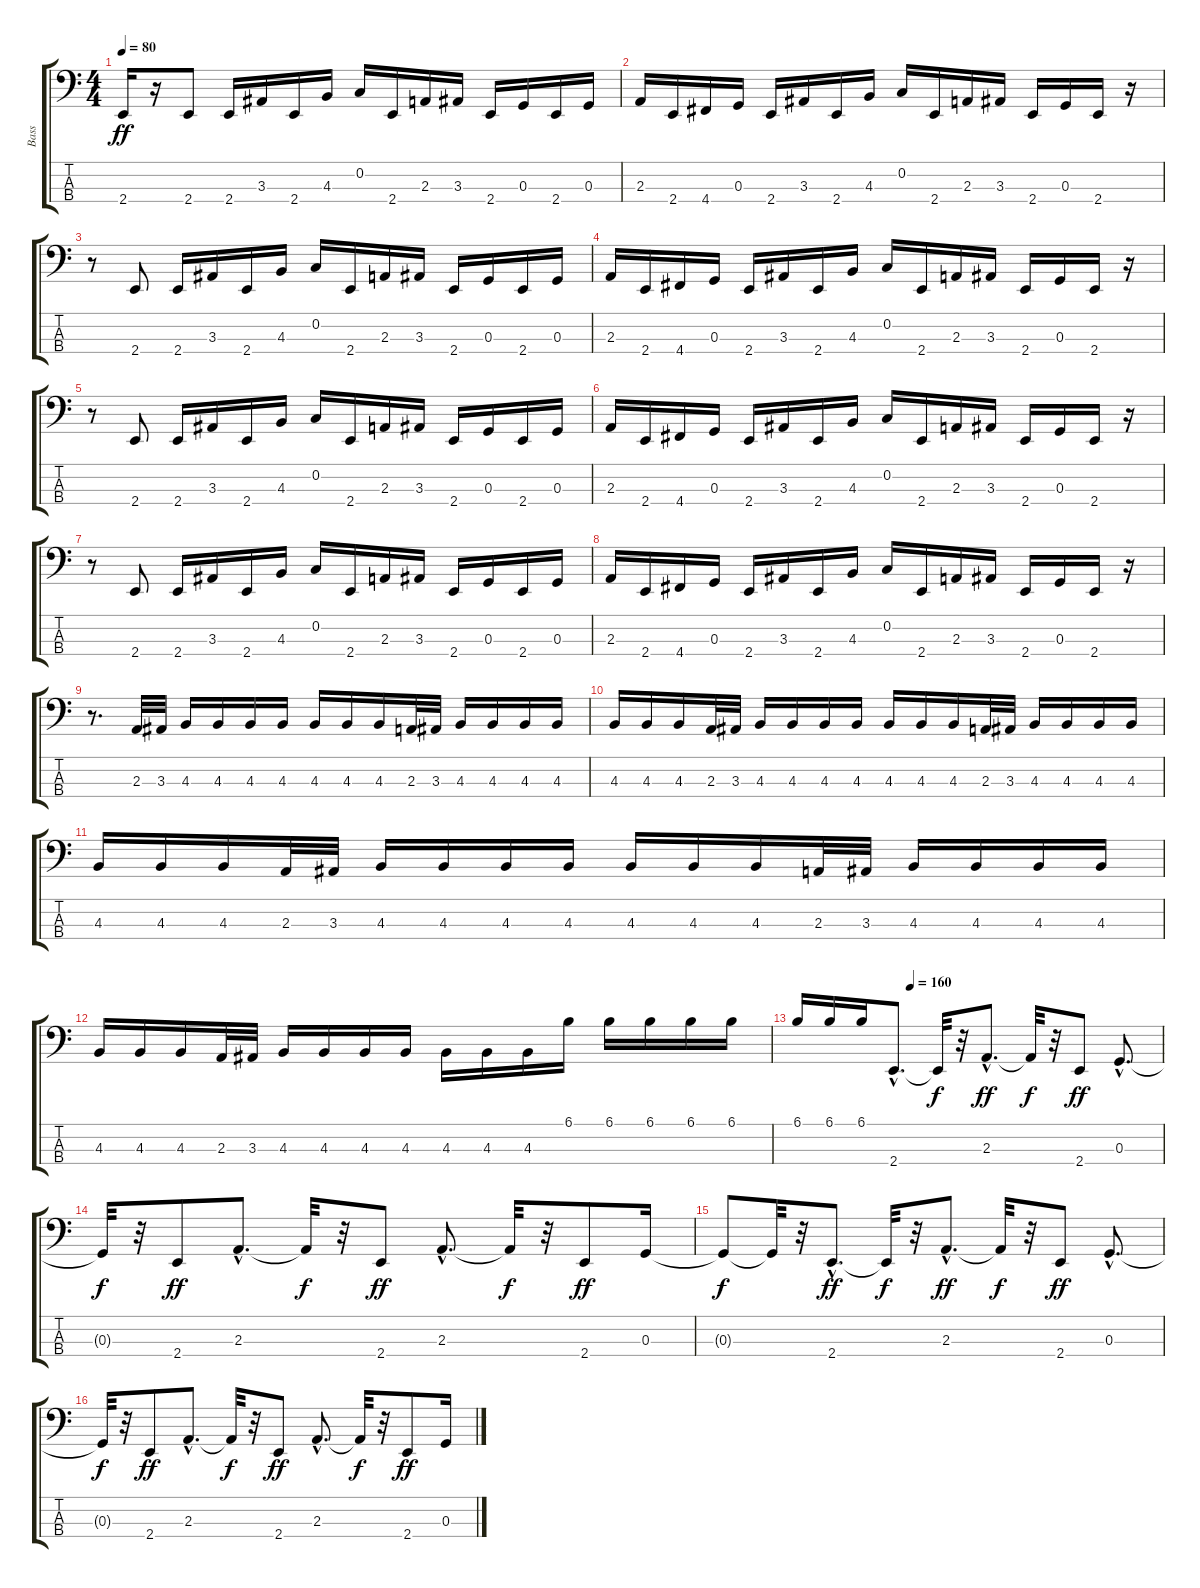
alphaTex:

\track ("Bass" "Bass") {instrument electricbassfinger}
\staff {score tabs}
\tuning (F2 C2 G1 D1) {hide}
\ts (4 4)
\tempo 80
\clef f4
\ks c
2.4.16{dy ff} r.16 2.4.8 2.4.16 3.3.16 2.4.16 4.3.16 0.2.16 2.4.16 2.3.16 3.3.16 2.4.16 0.3.16 2.4.16 0.3.16 |
2.3.16 2.4.16 4.4.16 0.3.16 2.4.16 3.3.16 2.4.16 4.3.16 0.2.16 2.4.16 2.3.16 3.3.16 2.4.16 0.3.16 2.4.16 r.16 |
r.8 2.4.8 2.4.16 3.3.16 2.4.16 4.3.16 0.2.16 2.4.16 2.3.16 3.3.16 2.4.16 0.3.16 2.4.16 0.3.16 |
2.3.16 2.4.16 4.4.16 0.3.16 2.4.16 3.3.16 2.4.16 4.3.16 0.2.16 2.4.16 2.3.16 3.3.16 2.4.16 0.3.16 2.4.16 r.16 |
r.8 2.4.8 2.4.16 3.3.16 2.4.16 4.3.16 0.2.16 2.4.16 2.3.16 3.3.16 2.4.16 0.3.16 2.4.16 0.3.16 |
2.3.16 2.4.16 4.4.16 0.3.16 2.4.16 3.3.16 2.4.16 4.3.16 0.2.16 2.4.16 2.3.16 3.3.16 2.4.16 0.3.16 2.4.16 r.16 |
r.8 2.4.8 2.4.16 3.3.16 2.4.16 4.3.16 0.2.16 2.4.16 2.3.16 3.3.16 2.4.16 0.3.16 2.4.16 0.3.16 |
2.3.16 2.4.16 4.4.16 0.3.16 2.4.16 3.3.16 2.4.16 4.3.16 0.2.16 2.4.16 2.3.16 3.3.16 2.4.16 0.3.16 2.4.16 r.16 |
r.8{d} 2.3.32 3.3.32 4.3.16 4.3.16 4.3.16 4.3.16 4.3.16 4.3.16 4.3.16 2.3.32 3.3.32 4.3.16 4.3.16 4.3.16 4.3.16 |
4.3.16 4.3.16 4.3.16 2.3.32 3.3.32 4.3.16 4.3.16 4.3.16 4.3.16 4.3.16 4.3.16 4.3.16 2.3.32 3.3.32 4.3.16 4.3.16 4.3.16 4.3.16 |
4.3.16 4.3.16 4.3.16 2.3.32 3.3.32 4.3.16 4.3.16 4.3.16 4.3.16 4.3.16 4.3.16 4.3.16 2.3.32 3.3.32 4.3.16 4.3.16 4.3.16 4.3.16 |
4.3.16 4.3.16 4.3.16 2.3.32 3.3.32 4.3.16 4.3.16 4.3.16 4.3.16 4.3.16 4.3.16 4.3.16 6.1.16 6.1.16 6.1.16 6.1.16 6.1.16 |
\tempo (160 0.3125)
6.1.16 6.1.16 6.1.16 2.4{hac}.8{d} 2.4{t}.32{dy f} r.32 2.3{hac}.8{d dy ff} 2.3{t}.32{dy f} r.32 2.4.8{dy ff} 0.3{hac}.8{d} |
0.3{t}.32{dy f} r.32 2.4.8{dy ff} 2.3{hac}.8{d} 2.3{t}.32{dy f} r.32 2.4.8{dy ff} 2.3{hac}.8{d} 2.3{t}.32{dy f} r.32 2.4.8{dy ff} 0.3.16 |
0.3{t}.8{dy f} 0.3{t}.32 r.32 2.4{hac}.8{d dy ff} 2.4{t}.32{dy f} r.32 2.3{hac}.8{d dy ff} 2.3{t}.32{dy f} r.32 2.4.8{dy ff} 0.3{hac}.8{d} |
0.3{t}.32{dy f} r.32 2.4.8{dy ff} 2.3{hac}.8{d} 2.3{t}.32{dy f} r.32 2.4.8{dy ff} 2.3{hac}.8{d} 2.3{t}.32{dy f} r.32 2.4.8{dy ff} 0.3.16
